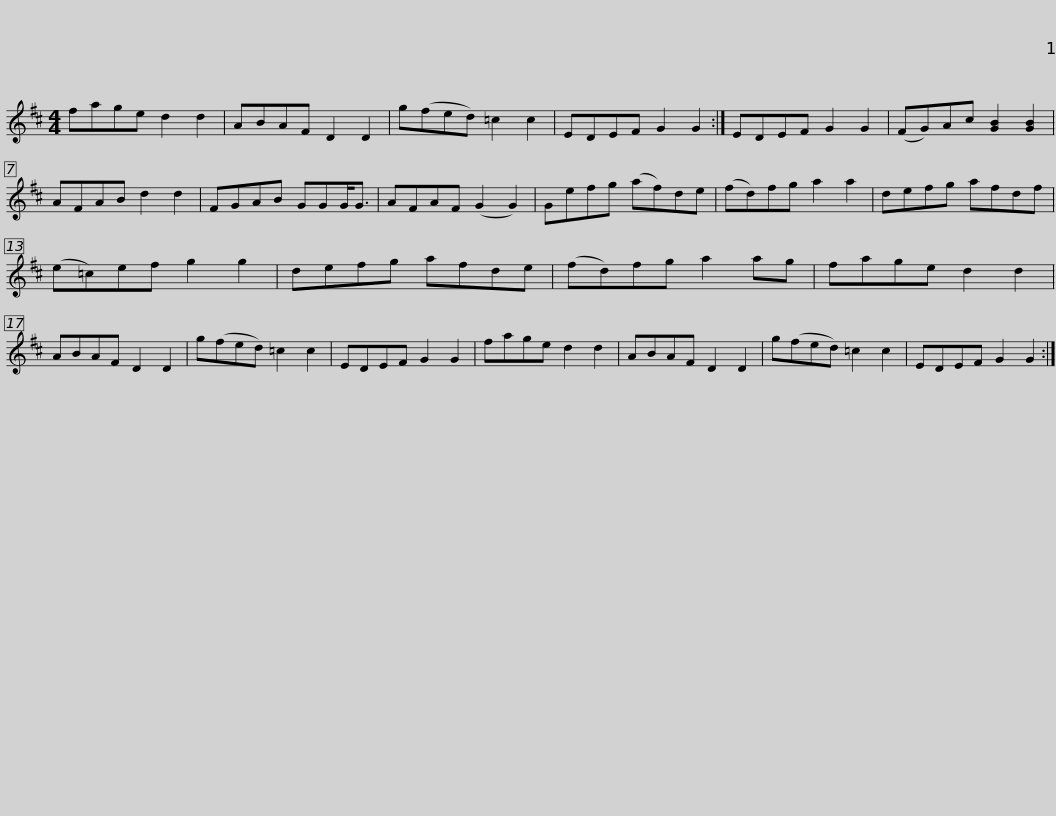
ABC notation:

X:1
L:1/8
M:4/4
I:linebreak $
K:D
V:1 treble
V:1
 fage d2 d2 | ABAF D2 D2 | g(fed) =c2 c2 | EDEF G2 G2 :| EDEF G2 G2 | %5
 (FG)Ac [GB]2 [GB]2 | AFAB d2 d2 |$ FGAB GGG<G | AFAF (G2 G2) | Gefg (af)de | %10
 (fd)fg a2 a2 | defg afdf | (e=c)ef g2 g2 |$ defg afde | (fd)fg a2 ag | %15
 fage d2 d2 | ABAF D2 D2 | g(fed) =c2 c2 | EDEF G2 G2 |$ fage d2 d2 | %20
 ABAF D2 D2 | g(fed) =c2 c2 | EDEF G2 G2 :| %23
